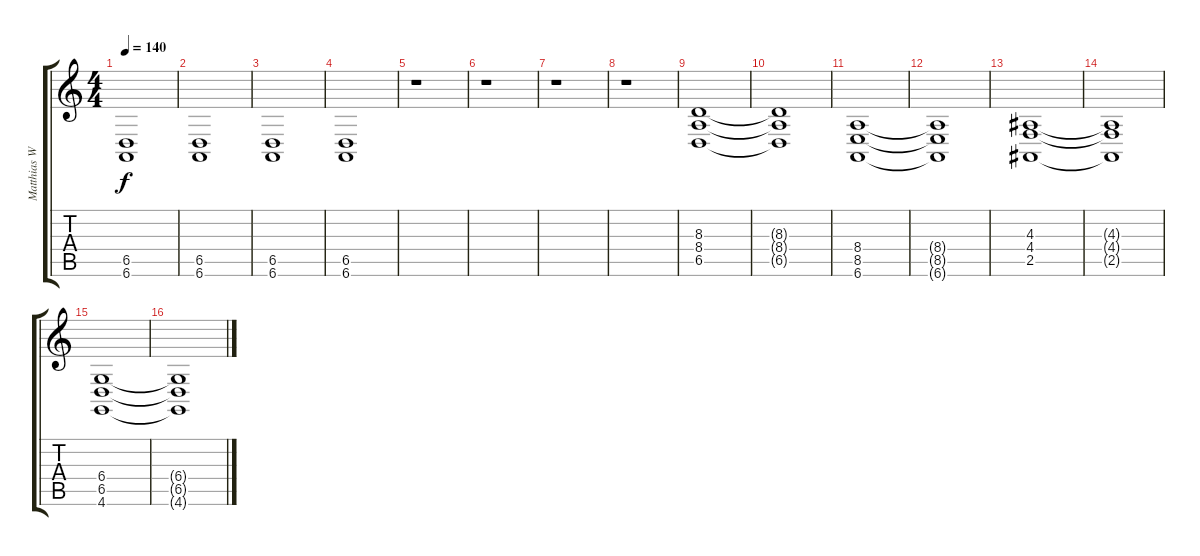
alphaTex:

\track ("Matthias Wiesner" "Matthias W") {instrument synthstrings2}
\staff {score tabs}
\tuning (Eb4 Bb3 Gb3 Db3 Ab2 Eb2) {hide}
\ts (4 4)
\tempo 140
\clef g2
\ks c
(6.5 6.6).1{dy f} |
(6.5 6.6).1 |
(6.5 6.6).1 |
(6.5 6.6).1 |
r.1 |
r.1 |
r.1 |
r.1 |
(8.3 8.4 6.5).1 |
(8.3{t} 8.4{t} 6.5{t}).1 |
(8.4 8.5 6.6).1 |
(8.4{t} 8.5{t} 6.6{t}).1 |
(4.3 4.4 2.5).1 |
(4.3{t} 4.4{t} 2.5{t}).1 |
(6.4 6.5 4.6).1 |
(6.4{t} 6.5{t} 4.6{t}).1
